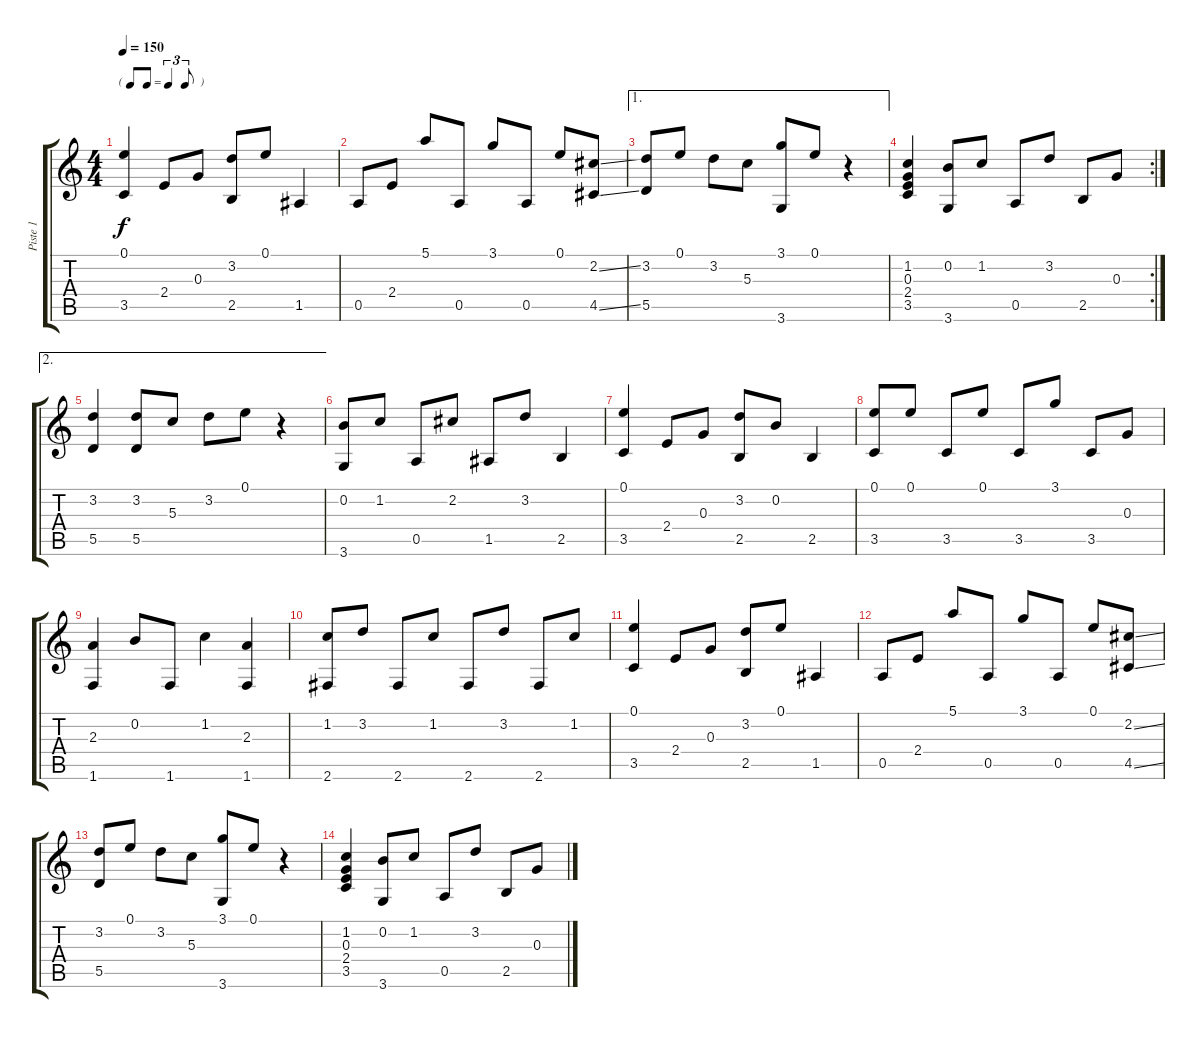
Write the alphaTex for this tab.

\track ("Piste 1" "Piste 1") {instrument acousticguitarnylon}
\staff {score tabs}
\tuning (E4 B3 G3 D3 A2 E2) {hide}
\ts (4 4)
\tf triplet8th
\tempo 150
\clef g2
\ks c
(0.1 3.5).4{dy f instrument acousticguitarnylon} 2.4.8 0.3.8 (3.2 2.5).8 0.1.8 1.5.4 |
0.5.8 2.4.8 5.1.8 0.5.8 3.1.8 0.5.8 0.1.8 (2.2{ss} 4.5{ss}).8 |
\ae 1
(3.2 5.5).8 0.1.8 3.2.8 5.3.8 (3.1 3.6).8 0.1.8 r.4 |
\rc 2
(1.2 0.3 2.4 3.5).4 (0.2 3.6).8 1.2.8 0.5.8 3.2.8 2.5.8 0.3.8 |
\ae 2
(3.2 5.5).4 (3.2 5.5).8 5.3.8 3.2.8 0.1.8 r.4 |
(0.2 3.6).8 1.2.8 0.5.8 2.2.8 1.5.8 3.2.8 2.5.4 |
(0.1 3.5).4 2.4.8 0.3.8 (3.2 2.5).8 0.2.8 2.5.4 |
(0.1 3.5).8 0.1.8 3.5.8 0.1.8 3.5.8 3.1.8 3.5.8 0.3.8 |
(2.3 1.6).4 0.2.8 1.6.8 1.2.4 (2.3 1.6).4 |
(1.2 2.6).8 3.2.8 2.6.8 1.2.8 2.6.8 3.2.8 2.6.8 1.2.8 |
(0.1 3.5).4 2.4.8 0.3.8 (3.2 2.5).8 0.1.8 1.5.4 |
0.5.8 2.4.8 5.1.8 0.5.8 3.1.8 0.5.8 0.1.8 (2.2{ss} 4.5{ss}).8 |
(3.2 5.5).8 0.1.8 3.2.8 5.3.8 (3.1 3.6).8 0.1.8 r.4 |
(1.2 0.3 2.4 3.5).4 (0.2 3.6).8 1.2.8 0.5.8 3.2.8 2.5.8 0.3.8
